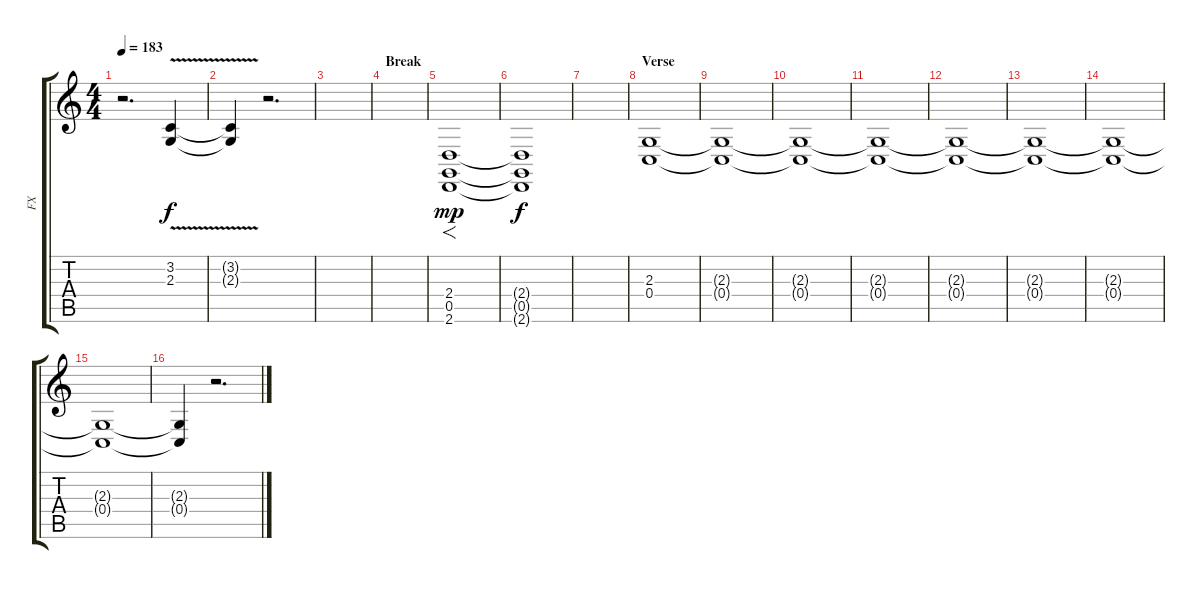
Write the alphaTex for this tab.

\track ("FX" "FX") {instrument stringensemble1}
\staff {score tabs}
\tuning (D4 A3 F3 C3 G2 C2) {hide}
\ts (4 4)
\tempo 183
\clef g2
\ks c
r.2{d dy f balance 16} (3.2{v} 2.3{v}).4{balance 0} |
(3.2{t} 2.3{t}).4 r.2{d} |
|
\section ("" "Break")
|
(2.4 0.5 2.6).1{f dy mp balance 8} |
(2.4{t} 0.5{t} 2.6{t}).1{dy f} |
|
\section ("" "Verse")
(2.3 0.4).1 |
(2.3{t} 0.4{t}).1 |
(2.3{t} 0.4{t}).1 |
(2.3{t} 0.4{t}).1 |
(2.3{t} 0.4{t}).1 |
(2.3{t} 0.4{t}).1 |
(2.3{t} 0.4{t}).1 |
(2.3{t} 0.4{t}).1 |
(2.3{t} 0.4{t}).4 r.2{d}
